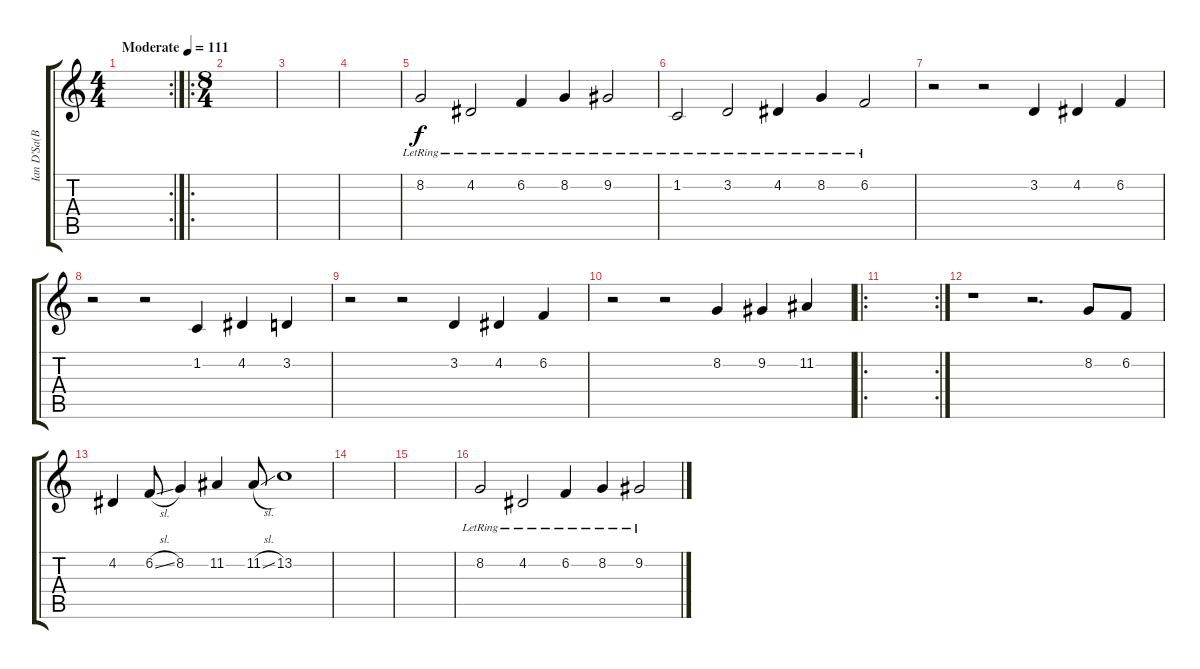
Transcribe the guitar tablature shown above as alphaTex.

\track ("Ian D'Sa(Back-Up Vocals 1)" "Ian D'Sa(B") {instrument violin}
\staff {score tabs}
\tuning (E4 B3 G3 D3 A2 E2) {hide}
\rc 2
\ts (4 4)
\tempo (111 "Moderate")
\clef g2
\ks c
|
\ro
\ts (8 4)
|
|
|
8.2{lr}.2 4.2{lr}.2 6.2{lr}.4 8.2{lr}.4 9.2{lr}.2 |
1.2{lr}.2 3.2{lr}.2 4.2{lr}.4 8.2{lr}.4 6.2{lr}.2 |
r.2 r.2 3.2.4 4.2.4 6.2.4 |
r.2 r.2 1.2.4 4.2.4 3.2.4 |
r.2 r.2 3.2.4 4.2.4 6.2.4 |
r.2 r.2 8.2.4 9.2.4 11.2.4 |
\ro
\rc 2
|
r.1 r.2{d} 8.2.8 6.2.8 |
4.2.4 6.2{sl}.8 8.2.4 11.2.4 11.2{sl}.8 13.2.1 |
|
|
8.2{lr}.2 4.2{lr}.2 6.2{lr}.4 8.2{lr}.4 9.2{lr}.2
